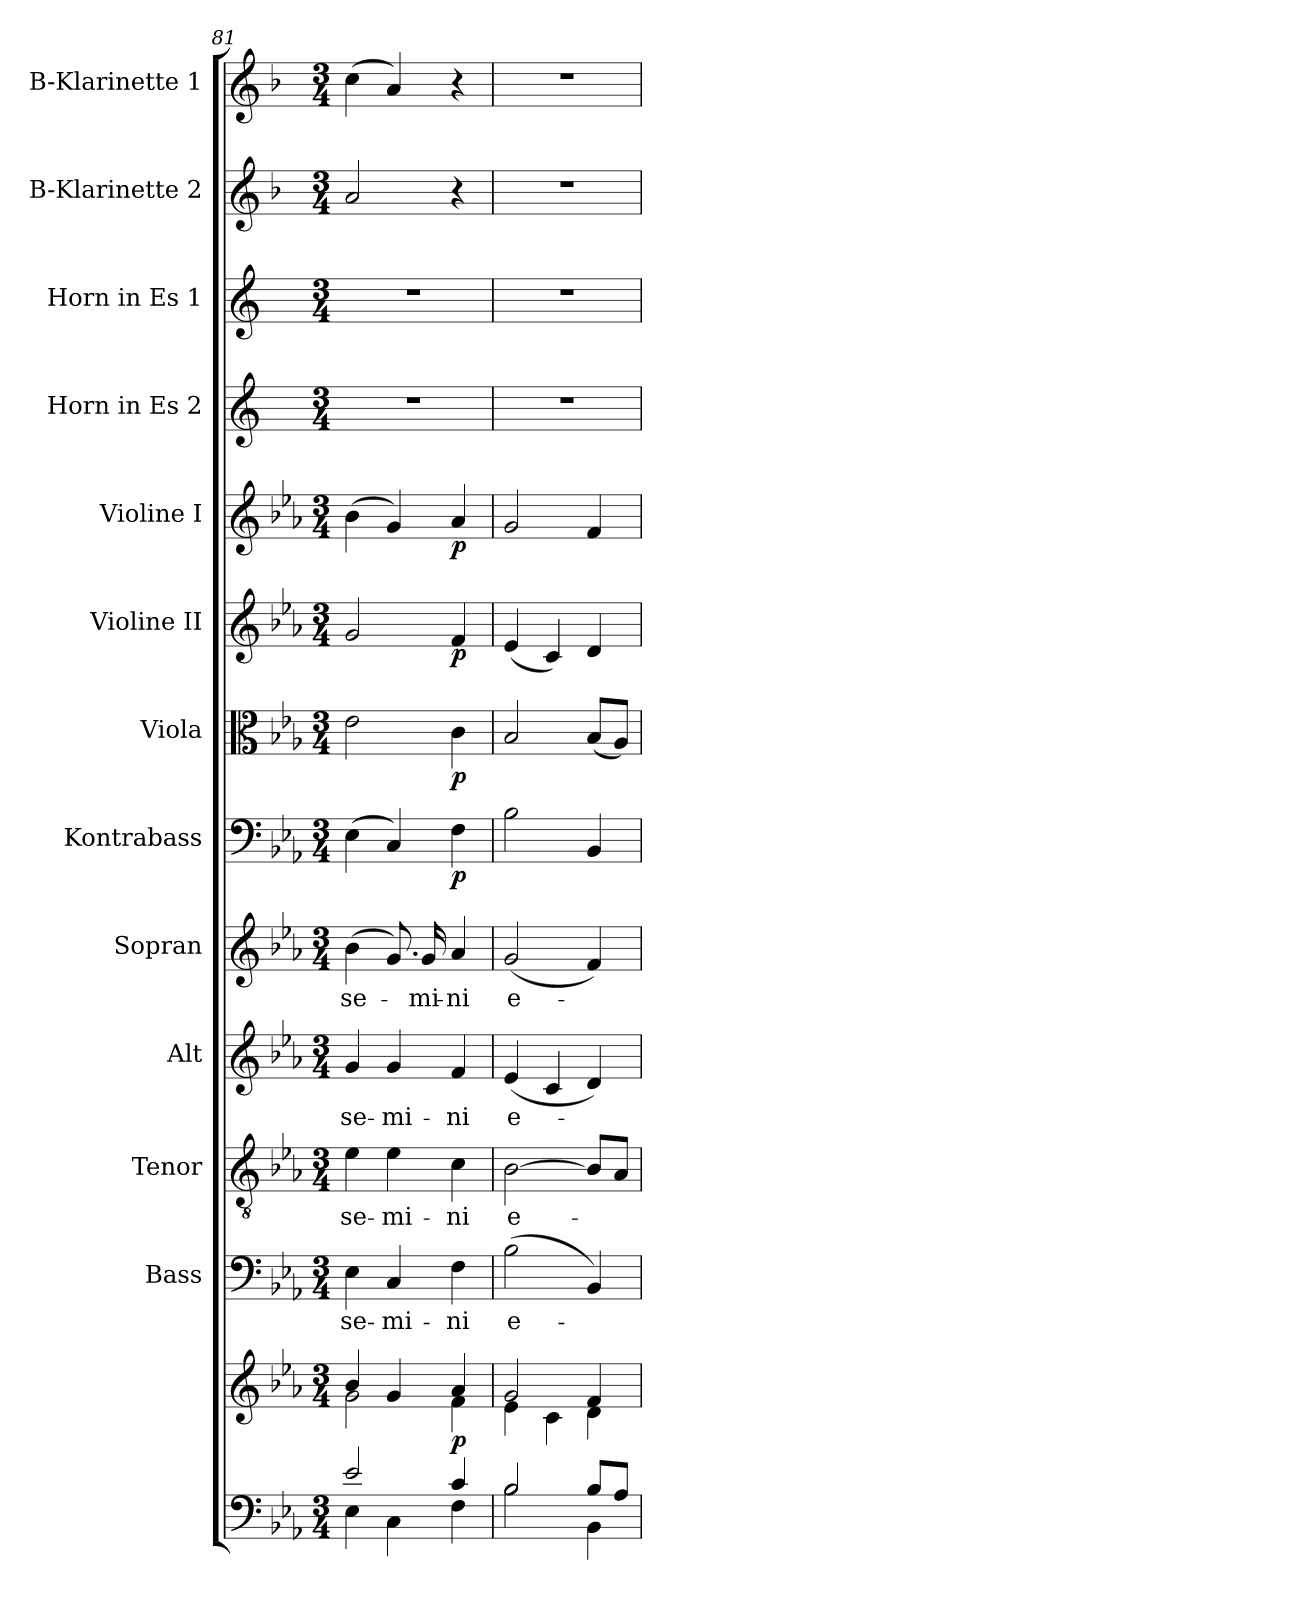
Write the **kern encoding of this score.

**kern	**kern	**dynam	**kern	**text	**kern	**text	**kern	**text	**kern	**text	**kern	**dynam	**kern	**dynam	**kern	**dynam	**kern	**dynam	**kern	**kern	**kern	**kern
*part13	*part13	*part13	*part12	*part12	*part11	*part11	*part10	*part10	*part9	*part9	*part8	*part8	*part7	*part7	*part6	*part6	*part5	*part5	*part4	*part3	*part2	*part1
*staff14	*staff13	*staff13/14	*staff12	*staff12	*staff11	*staff11	*staff10	*staff10	*staff9	*staff9	*staff8	*staff8	*staff7	*staff7	*staff6	*staff6	*staff5	*staff5	*staff4	*staff3	*staff2	*staff1
*	*	*	*I"Bass	*	*I"Tenor	*	*I"Alt	*	*I"Sopran	*	*I"Kontrabass	*	*I"Viola	*	*I"Violine II	*	*I"Violine I	*	*I"Horn in Es 2	*I"Horn in Es 1	*I"B-Klarinette 2	*I"B-Klarinette 1
*	*	*	*I'B.	*	*I'T.	*	*I'A.	*	*I'S.	*	*I'Kb.	*	*I'Vla.	*	*I'Vl. II	*	*I'Vl. I	*	*	*	*I'B Kl. 2	*I'B Kl. 1
*clefF4	*clefG2	*	*clefF4	*	*clefGv2	*	*clefG2	*	*clefG2	*	*clefF4	*	*clefC3	*	*clefG2	*	*clefG2	*	*clefG2	*clefG2	*clefG2	*clefG2
*	*	*	*	*	*	*	*	*	*	*	*ITrd7c12	*	*	*	*	*	*	*	*ITrd5c9	*ITrd5c9	*ITrd1c2	*ITrd1c2
*k[b-e-a-]	*k[b-e-a-]	*	*k[b-e-a-]	*	*k[b-e-a-]	*	*k[b-e-a-]	*	*k[b-e-a-]	*	*k[b-e-a-]	*	*k[b-e-a-]	*	*k[b-e-a-]	*	*k[b-e-a-]	*	*k[b-e-a-]	*k[b-e-a-]	*k[b-e-a-]	*k[b-e-a-]
*E-:	*E-:	*	*E-:	*	*E-:	*	*E-:	*	*E-:	*	*E-:	*	*E-:	*	*E-:	*	*E-:	*	*E-:	*E-:	*E-:	*E-:
*M3/4	*M3/4	*	*M3/4	*	*M3/4	*	*M3/4	*	*M3/4	*	*M3/4	*	*M3/4	*	*M3/4	*	*M3/4	*	*M3/4	*M3/4	*M3/4	*M3/4
=81	=81	=81	=81	=81	=81	=81	=81	=81	=81	=81	=81	=81	=81	=81	=81	=81	=81	=81	=81	=81	=81	=81
*^	*^	*	*	*	*	*	*	*	*	*	*	*	*	*	*	*	*	*	*	*	*	*
!	!	!	!	!	!	!LO:LY:b	!	!LO:LY:b	!	!LO:LY:b	!	!LO:LY:b	!	!	!	!	!	!	!	!	!	!	!	!
2e-/	4E-\	4b-/	2g\	.	4E-\	se-	4e-\	se-	4g/	se-	(>4b-\	se-	(>4EE-\	.	2e-\	.	2g/	.	(>4b-\	.	2.r	2.r	2g/	(>4b-\
!	!	!	!	!	!	!LO:LY:b	!	!LO:LY:b	!	!LO:LY:b	!	!	!	!	!	!	!	!	!	!	!	!	!	!
.	4C\	4g/	.	.	4C/	-mi-	4e-\	-mi-	4g/	-mi-	8.g/)	.	4CC/)	.	.	.	.	.	4g/)	.	.	.	.	4g/)
!	!	!	!	!	!	!	!	!	!	!	!	!LO:LY:b	!	!	!	!	!	!	!	!	!	!	!	!
.	.	.	.	.	.	.	.	.	.	.	16g/	-mi-	.	.	.	.	.	.	.	.	.	.	.	.
!	!	!	!	!LO:DY:b	!	!LO:LY:b	!	!LO:LY:b	!	!LO:LY:b	!	!LO:LY:b	!	!LO:DY:b	!	!LO:DY:b	!	!LO:DY:b	!	!LO:DY:b	!	!	!	!
4c/	4F\	4a-/	4f\	p	4F\	-ni	4c\	-ni	4f/	-ni	4a-/	-ni	4FF\	p	4c\	p	4f/	p	4a-/	p	.	.	4r	4r
=82	=82	=82	=82	=82	=82	=82	=82	=82	=82	=82	=82	=82	=82	=82	=82	=82	=82	=82	=82	=82	=82	=82	=82	=82
!	!	!	!	!	!	!LO:LY:b	!	!LO:LY:b	!	!LO:LY:b	!	!LO:LY:b	!	!	!	!	!	!	!	!	!	!	!	!
2B-/	2B-\	2g/	4e-\	.	(>2B-\	e-	[2B-\	e-	(<4e-/	e-	(<2g/	e-	2BB-\	.	2B-/	.	(<4e-/	.	2g/	.	2.r	2.r	2.r	2.r
.	.	.	4c\	.	.	.	.	.	4c/	.	.	.	.	.	.	.	4c/)	.	.	.	.	.	.	.
8B-/L	4BB-\	4f/	4d\	.	4BB-/)	.	8B-/L]	.	4d/)	.	4f/)	.	4BBB-/	.	(<8B-/L	.	4d/	.	4f/	.	.	.	.	.
8A-/J	.	.	.	.	.	.	8A-/J	.	.	.	.	.	.	.	8A-/J)	.	.	.	.	.	.	.	.	.
*v	*v	*	*	*	*	*	*	*	*	*	*	*	*	*	*	*	*	*	*	*	*	*	*	*
*	*v	*v	*	*	*	*	*	*	*	*	*	*	*	*	*	*	*	*	*	*	*	*	*
=	=	=	=	=	=	=	=	=	=	=	=	=	=	=	=	=	=	=	=	=	=	=
*-	*-	*-	*-	*-	*-	*-	*-	*-	*-	*-	*-	*-	*-	*-	*-	*-	*-	*-	*-	*-	*-	*-
